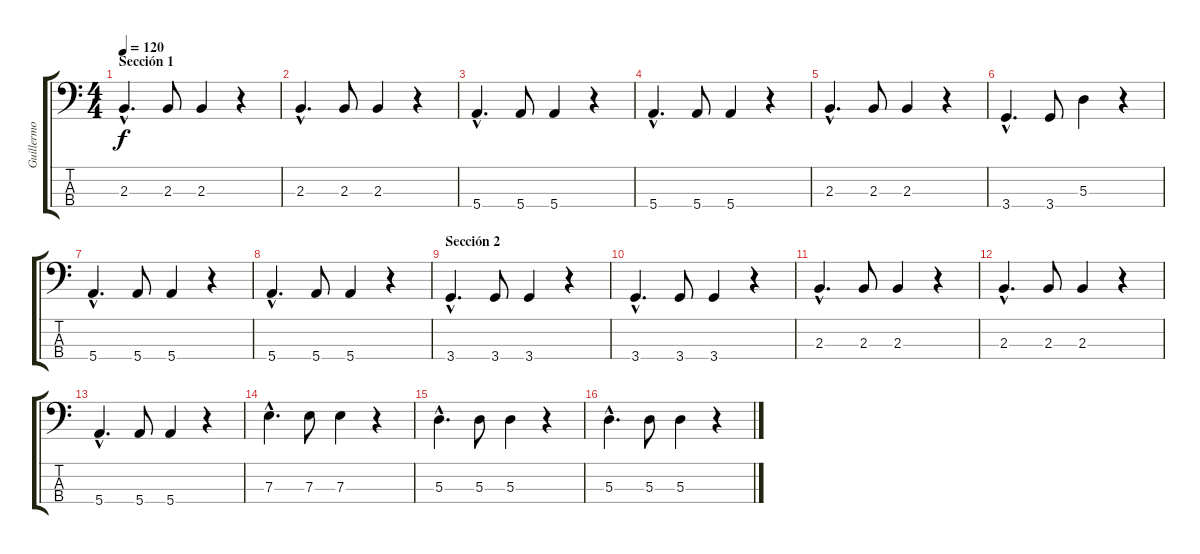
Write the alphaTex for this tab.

\track ("Guillermo Sanchez" "Guillermo ") {instrument electricbassfinger}
\staff {score tabs}
\tuning (G2 D2 A1 E1) {hide}
\ts (4 4)
\section ("" "Sección 1")
\tempo 120
\clef f4
\ks c
2.3{hac}.4{d dy f} 2.3.8 2.3.4 r.4 |
2.3{hac}.4{d} 2.3.8 2.3.4 r.4 |
5.4{hac}.4{d} 5.4.8 5.4.4 r.4 |
5.4{hac}.4{d} 5.4.8 5.4.4 r.4 |
2.3{hac}.4{d} 2.3.8 2.3.4 r.4 |
3.4{hac}.4{d} 3.4.8 5.3.4 r.4 |
5.4{hac}.4{d} 5.4.8 5.4.4 r.4 |
5.4{hac}.4{d} 5.4.8 5.4.4 r.4 |
\section ("" "Sección 2")
3.4{hac}.4{d} 3.4.8 3.4.4 r.4 |
3.4{hac}.4{d} 3.4.8 3.4.4 r.4 |
2.3{hac}.4{d} 2.3.8 2.3.4 r.4 |
2.3{hac}.4{d} 2.3.8 2.3.4 r.4 |
5.4{hac}.4{d} 5.4.8 5.4.4 r.4 |
7.3{hac}.4{d} 7.3.8 7.3.4 r.4 |
5.3{hac}.4{d} 5.3.8 5.3.4 r.4 |
5.3{hac}.4{d} 5.3.8 5.3.4 r.4
